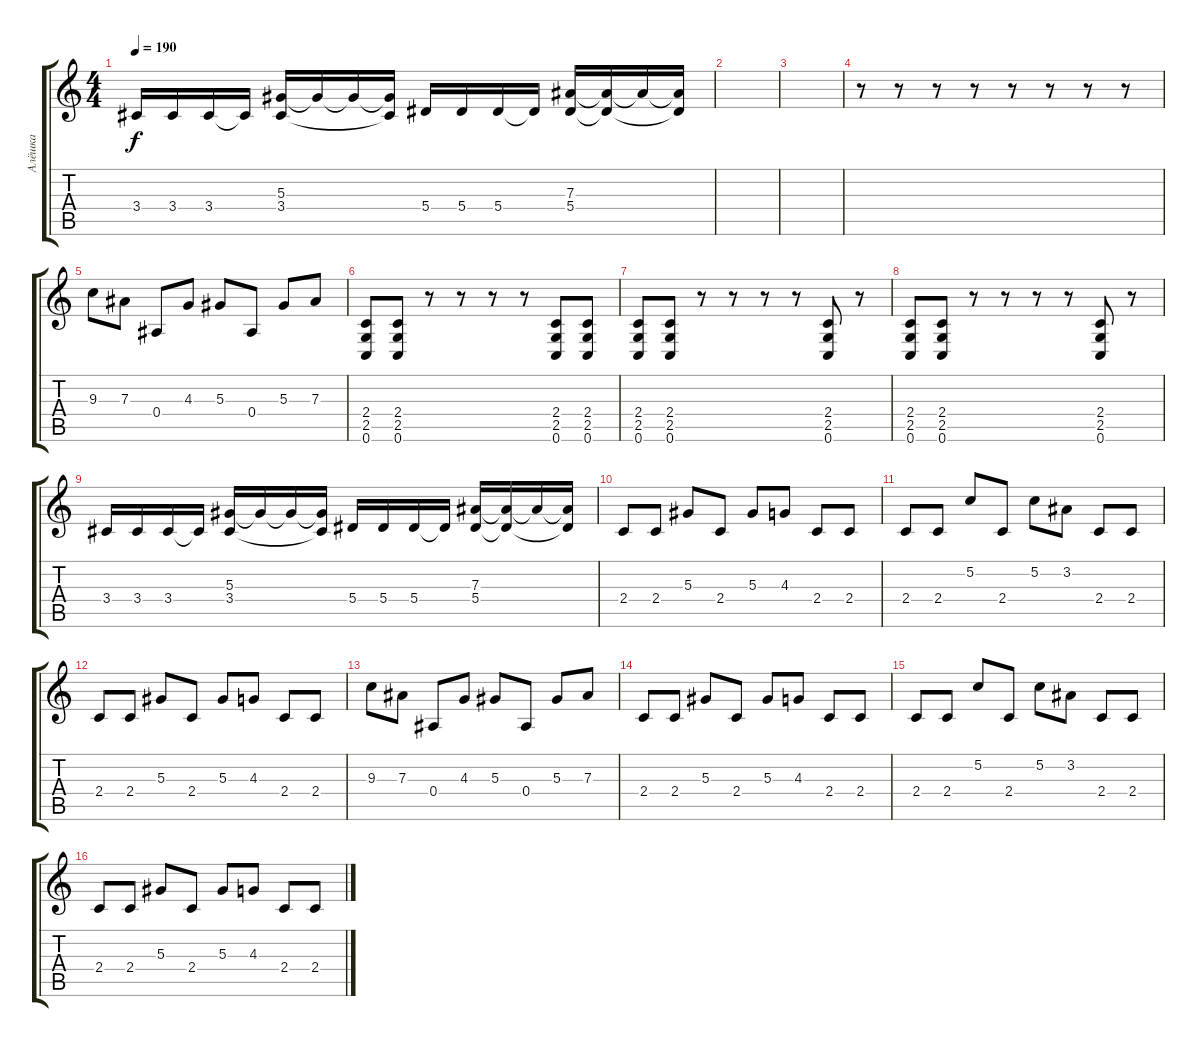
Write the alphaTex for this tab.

\track ("Алёшка" "Алёшка") {instrument distortionguitar}
\staff {score tabs}
\tuning (C4 G3 Eb3 Bb2 F2 C2) {hide}
\ts (4 4)
\tempo 190
\clef g2
\ks c
3.4.16{dy f} 3.4.16 3.4.16 3.4{t}.16 (5.3 3.4).16 5.3{t}.16 5.3{t}.16 (5.3{t} 3.4{t}).16 5.4.16 5.4.16 5.4.16 5.4{t}.16 (7.3 5.4).16 (7.3{t} 5.4{t}).16 7.3{t}.16 (7.3{t} 5.4{t}).16 |
|
|
r.8 r.8 r.8 r.8 r.8 r.8 r.8 r.8 |
9.3.8 7.3.8 0.4.8 4.3.8 5.3.8 0.4.8 5.3.8 7.3.8 |
(2.4 2.5 0.6).8 (2.4 2.5 0.6).8 r.8 r.8 r.8 r.8 (2.4 2.5 0.6).8 (2.4 2.5 0.6).8 |
(2.4 2.5 0.6).8 (2.4 2.5 0.6).8 r.8 r.8 r.8 r.8 (2.4 2.5 0.6).8 r.8 |
(2.4 2.5 0.6).8 (2.4 2.5 0.6).8 r.8 r.8 r.8 r.8 (2.4 2.5 0.6).8 r.8 |
3.4.16 3.4.16 3.4.16 3.4{t}.16 (5.3 3.4).16 5.3{t}.16 5.3{t}.16 (5.3{t} 3.4{t}).16 5.4.16 5.4.16 5.4.16 5.4{t}.16 (7.3 5.4).16 (7.3{t} 5.4{t}).16 7.3{t}.16 (7.3{t} 5.4{t}).16 |
2.4.8 2.4.8 5.3.8 2.4.8 5.3.8 4.3.8 2.4.8 2.4.8 |
2.4.8 2.4.8 5.2.8 2.4.8 5.2.8 3.2.8 2.4.8 2.4.8 |
2.4.8 2.4.8 5.3.8 2.4.8 5.3.8 4.3.8 2.4.8 2.4.8 |
9.3.8 7.3.8 0.4.8 4.3.8 5.3.8 0.4.8 5.3.8 7.3.8 |
2.4.8 2.4.8 5.3.8 2.4.8 5.3.8 4.3.8 2.4.8 2.4.8 |
2.4.8 2.4.8 5.2.8 2.4.8 5.2.8 3.2.8 2.4.8 2.4.8 |
2.4.8 2.4.8 5.3.8 2.4.8 5.3.8 4.3.8 2.4.8 2.4.8
